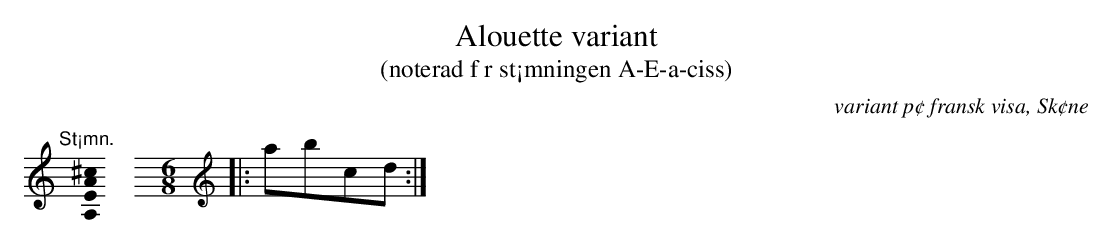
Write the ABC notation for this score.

X:1
T:Alouette variant
T:(noterad f r st¡mningen A-E-a-ciss)
O:variant p¢ fransk visa, Sk¢ne
U:o=+open+
M:none
K:A
[K:C]
"@-20,30 St¡mn."[A,EA^c]0 \
[M:6/8]\
[K:C clef=treble]\
|: abcd :|
